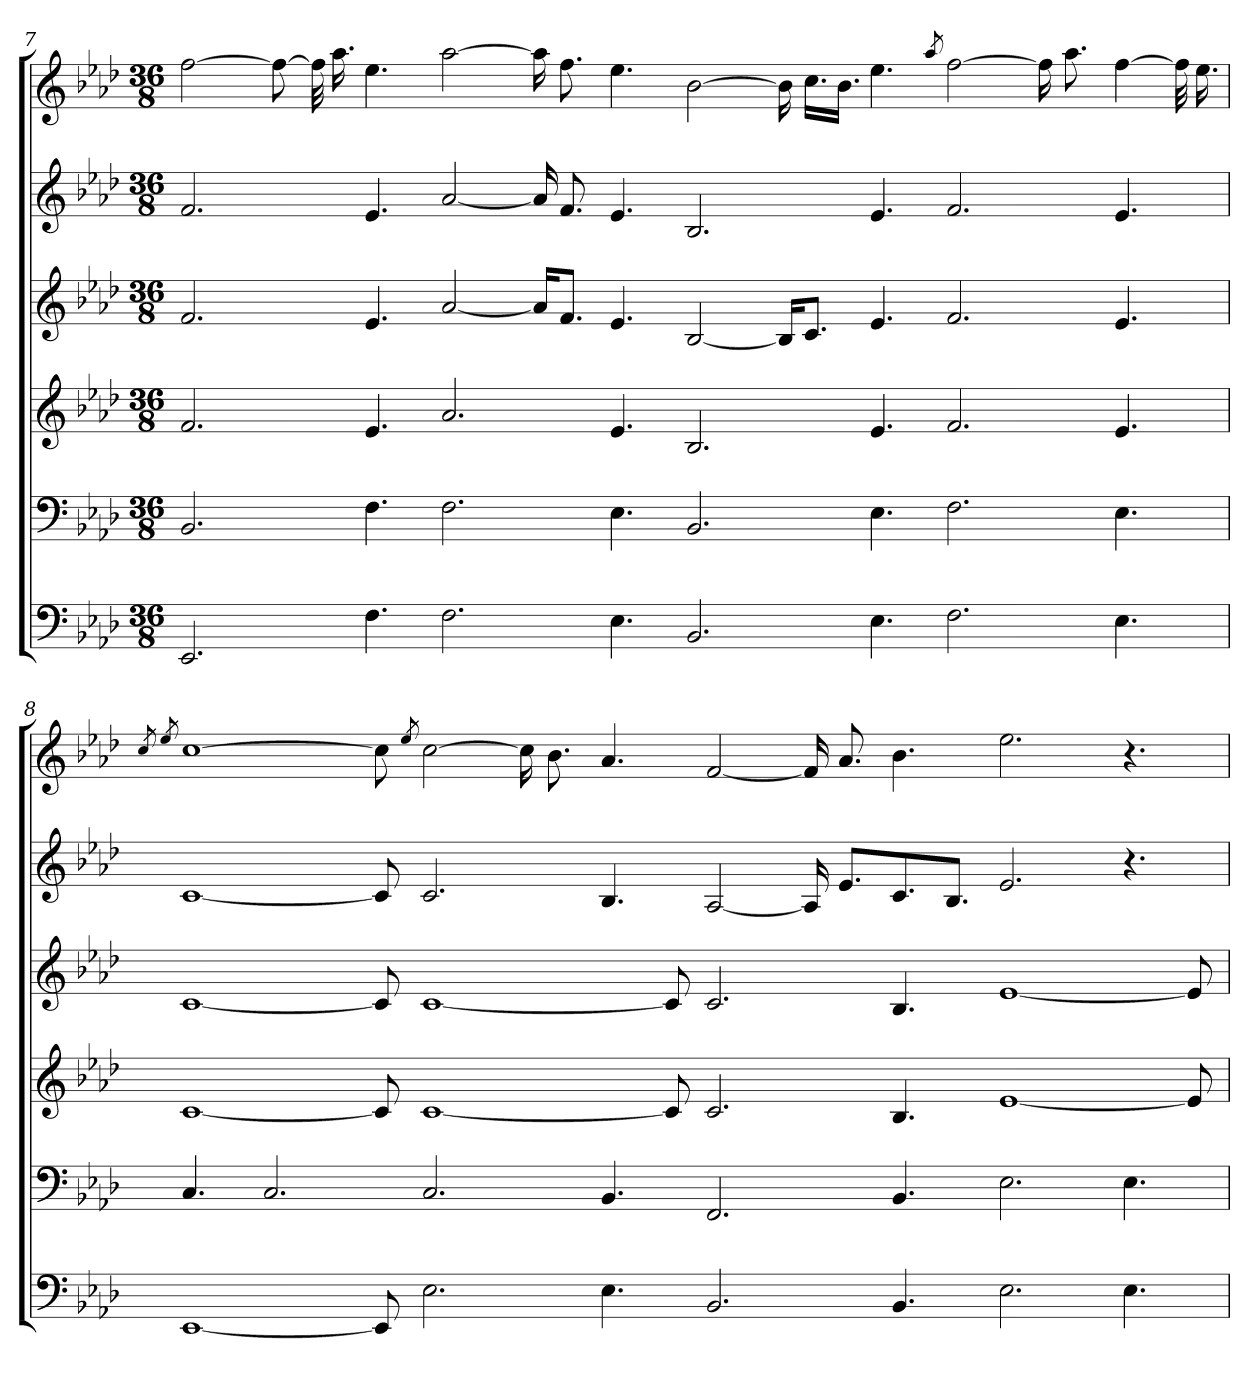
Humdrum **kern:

**kern	**kern	**kern	**kern	**kern	**kern
*part6	*part5	*part4	*part3	*part2	*part1
*staff6	*staff5	*staff4	*staff3	*staff2	*staff1
*clefF4	*clefF4	*clefG2	*clefG2	*clefG2	*clefG2
*k[b-e-a-d-]	*k[b-e-a-d-]	*k[b-e-a-d-]	*k[b-e-a-d-]	*k[b-e-a-d-]	*k[b-e-a-d-]
*M36/8	*M36/8	*M36/8	*M36/8	*M36/8	*M36/8
=7	=7	=7	=7	=7	=7
2.EE-	2.BB-	2.f	2.f	2.f	[2ff
.	.	.	.	.	8ff_
.	.	.	.	.	32ff]
.	.	.	.	.	16.aa-
4.F	4.F	4.e-	4.e-	4.e-	4.ee-
2.F	2.F	2.a-	[2a-	[2a-	[2aa-
.	.	.	16a-/KL]	16a-]	16aa-]
.	.	.	8.f/J	8.f	8.ff
4.E-	4.E-	4.e-	4.e-	4.e-	4.ee-
2.BB-	2.BB-	2.B-	[2B-	2.B-	[2b-
.	.	.	16B-/KL]	.	16b-]
.	.	.	8.c/J	.	16.cc\LL
.	.	.	.	.	16.b-\JJ
4.E-	4.E-	4.e-	4.e-	4.e-	4.ee-
.	.	.	.	.	8qaa-
2.F	2.F	2.f	2.f	2.f	[2ff
.	.	.	.	.	16ff]
.	.	.	.	.	8.aa-
4.E-	4.E-	4.e-	4.e-	4.e-	[4ff
.	.	.	.	.	32ff]
.	.	.	.	.	16.ee-
=8	=8	=8	=8	=8	=8
.	.	.	.	.	8qcc
.	.	.	.	.	8qee-
[1EE-	4.C	[1c	[1c	[1c	[1cc
.	2.C	.	.	.	.
8EE-]	.	8c]	8c]	8c]	8cc]
.	.	.	.	.	8qee-
2.E-	2.C	[1c	[1c	2.c	[2cc
.	.	.	.	.	16cc]
.	.	.	.	.	8.b-
4.E-	4.BB-	.	.	4.B-	4.a-
.	.	8c]	8c]	.	.
2.BB-	2.FF	2.c	2.c	[2A-	[2f
.	.	.	.	16A-]	16f]
.	.	.	.	8.e-/L	8.a-
4.BB-	4.BB-	4.B-	4.B-	8.c/	4.b-
.	.	.	.	8.B-/J	.
2.E-	2.E-	[1e-	[1e-	2.e-	2.ee-
4.E-	4.E-	.	.	4.r	4.r
.	.	8e-]	8e-]	.	.
=	=	=	=	=	=
*-	*-	*-	*-	*-	*-
